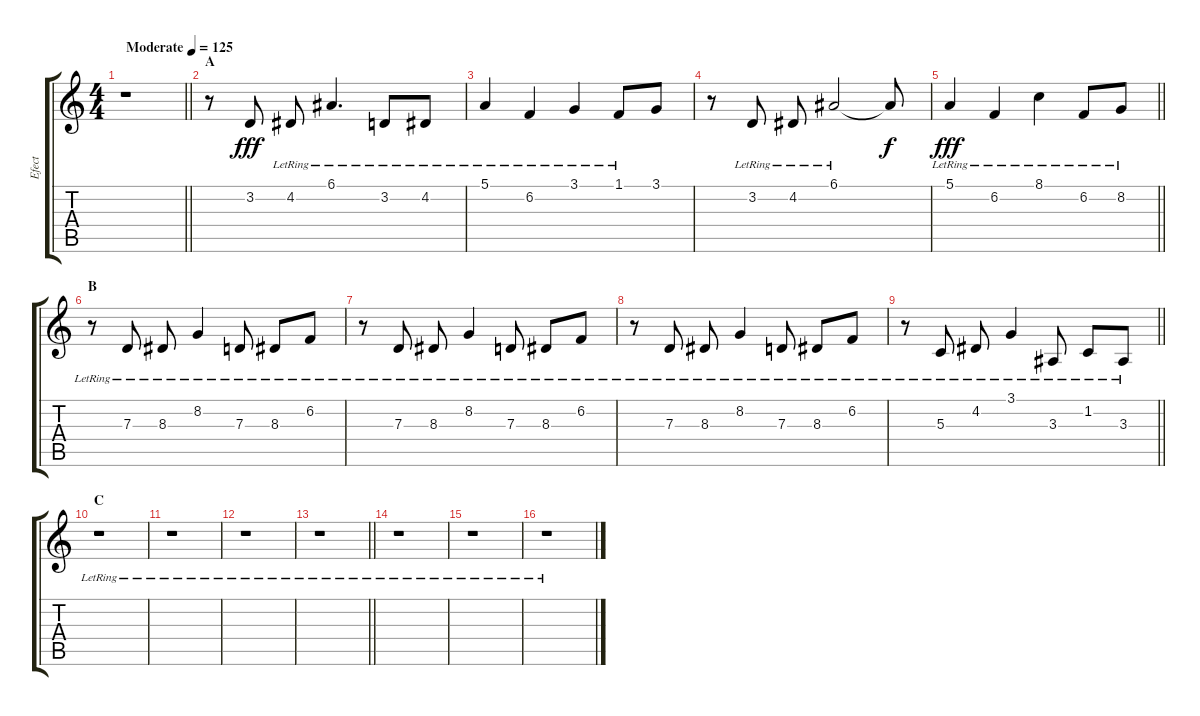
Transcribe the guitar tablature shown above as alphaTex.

\track ("Efect" "Efect") {instrument fx4atmosphere}
\staff {score tabs}
\tuning (E4 B3 G3 D3 A2 E2) {hide}
\ts (4 4)
\tempo (125 "Moderate")
\clef g2
\barLineRight lightlight
\ks c
r.1{dy fff instrument fx4atmosphere} |
\section ("" "A")
r.8 3.2.8 4.2{lr}.8 6.1{lr}.4{d} 3.2{lr}.8 4.2{lr}.8 |
5.1{lr}.4 6.2{lr}.4 3.1{lr}.4 1.1{lr}.8 3.1.8 |
r.8 3.2{lr}.8 4.2{lr}.8 6.1{lr}.2 6.1{t}.8{dy f} |
\barLineRight lightlight
5.1{lr}.4{dy fff} 6.2{lr}.4 8.1{lr}.4 6.2{lr}.8 8.2{lr}.8 |
\section ("" "B")
r.8 7.3{lr}.8 8.3{lr}.8 8.2{lr}.4 7.3{lr}.8 8.3{lr}.8 6.2{lr}.8 |
r.8 7.3{lr}.8 8.3{lr}.8 8.2{lr}.4 7.3{lr}.8 8.3{lr}.8 6.2{lr}.8 |
r.8 7.3{lr}.8 8.3{lr}.8 8.2{lr}.4 7.3{lr}.8 8.3{lr}.8 6.2{lr}.8 |
\barLineRight lightlight
r.8 5.3{lr}.8 4.2{lr}.8 3.1{lr}.4 3.3{lr}.8 1.2{lr}.8 3.3{lr}.8 |
\section ("" "C")
r.1 |
r.1 |
r.1 |
\barLineRight lightlight
r.1 |
r.1 |
r.1 |
r.1
